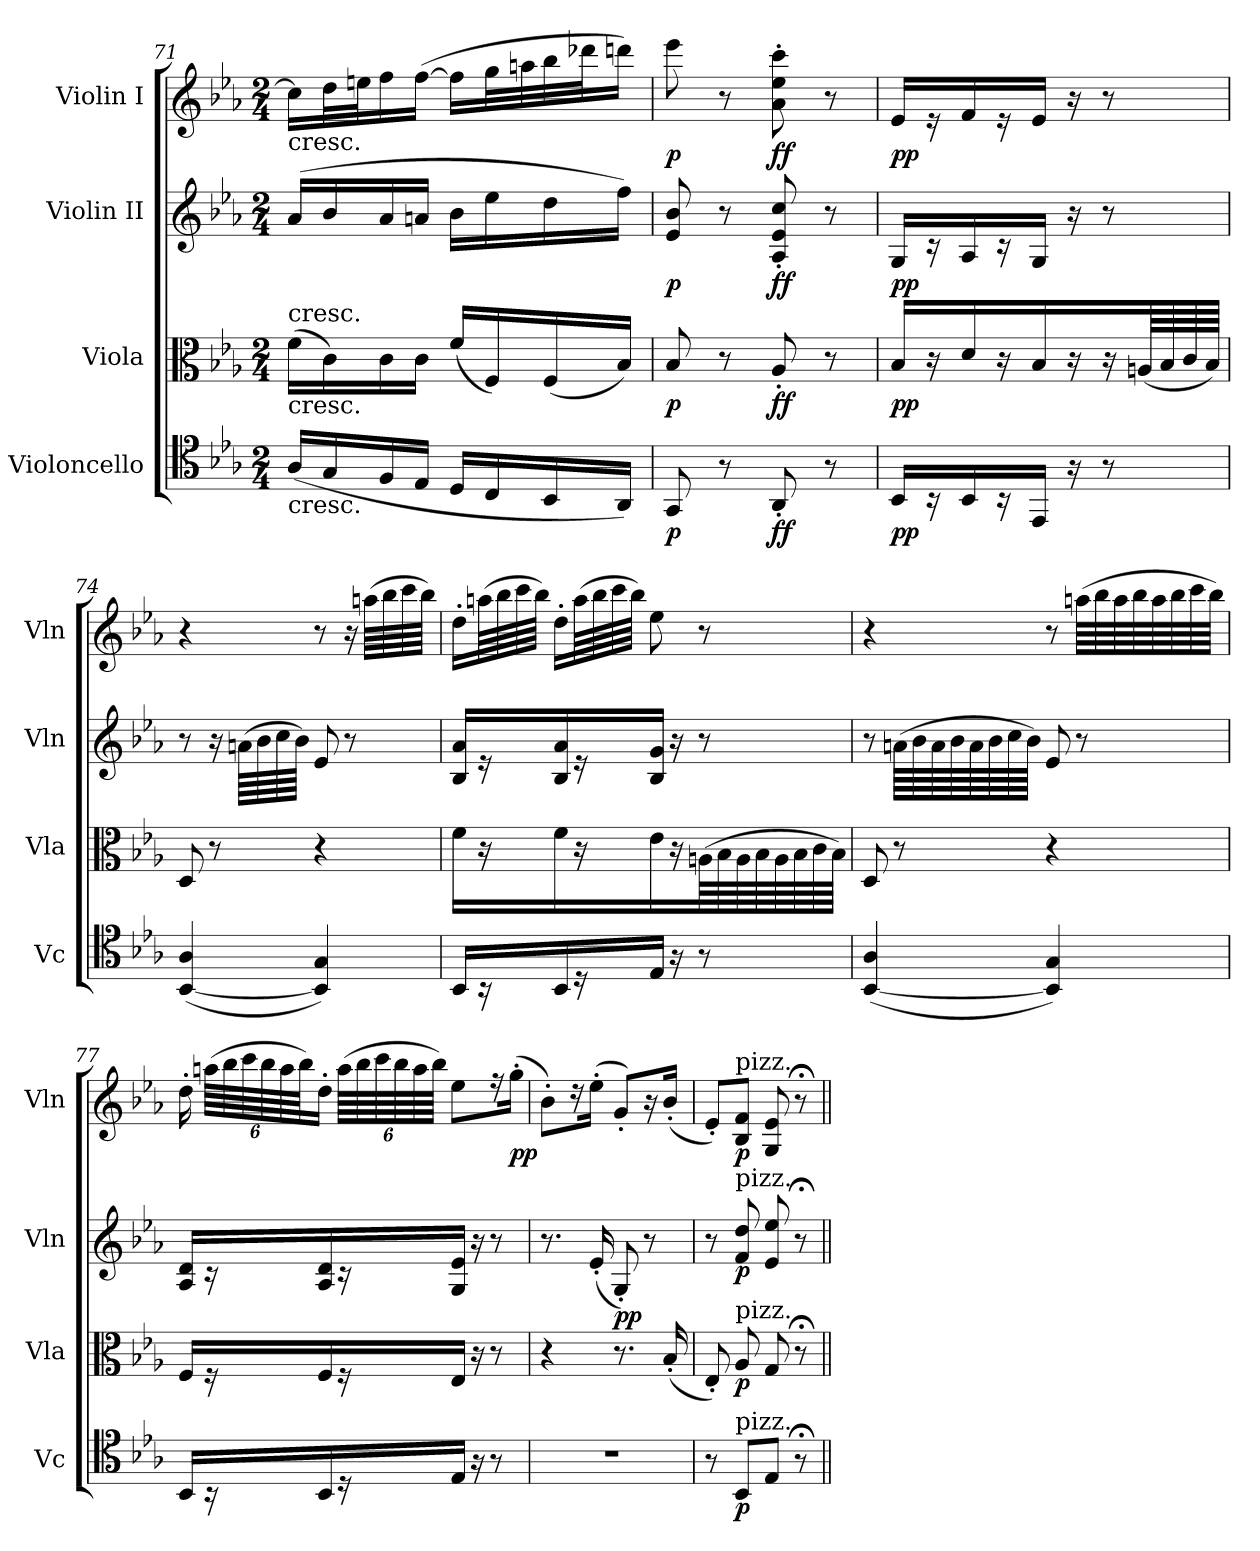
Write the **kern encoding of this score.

**kern	**dynam	**kern	**dynam	**kern	**dynam	**kern	**dynam
*part4	*part4	*part3	*part3	*part2	*part2	*part1	*part1
*staff4	*staff4	*staff3	*staff3	*staff2	*staff2	*staff1	*staff1
*I"Violoncello	*	*I"Viola	*	*I"Violin II	*	*I"Violin I	*
*I'Vc	*	*I'Vla	*	*I'Vln	*	*I'Vln	*
*clefC4	*	*clefC3	*	*clefG2	*	*clefG2	*
*k[b-e-a-]	*	*k[b-e-a-]	*	*k[b-e-a-]	*	*k[b-e-a-]	*
*E-:	*	*E-:	*	*E-:	*	*E-:	*
*M2/4	*	*M2/4	*	*M2/4	*	*M2/4	*
=71	=71	=71	=71	=71	=71	=71	=71
!	!	!	!	!	!	!LO:TX:b:t=cresc.	!
!	!	!LO:TX:b:t=cresc.	!	!	!	!	!
!	!	!LO:TX:a:t=cresc.	!	!	!	!	!
!LO:TX:b:t=cresc.	!	!	!	!	!	!	!
(16A-LL	.	(16fLL	.	(16a-LL	.	16ccLL]	.
16G	.	16c)	.	16b-	.	32ddL	.
.	.	.	.	.	.	32eenJ	.
16F	.	16c	.	16a-	.	16ff	.
16E-JJ	.	16cJJ	.	16anJJ	.	([16ffJJ	.
16DLL	.	(16fLL	.	16b-LL	.	16ffLL]	.
16C	.	16F)	.	16ee-	.	32ggL	.
.	.	.	.	.	.	32aan	.
16BB-	.	(16F	.	16dd	.	32bb-	.
.	.	.	.	.	.	32ddd-XJ	.
16AA-JJ)	.	16B-JJ)	.	16ffJJ)	.	16dddnJJ)	.
=72	=72	=72	=72	=72	=72	=72	=72
8GG	p	8B-	p	8e- 8b-	p	8eee-	p
8r	.	8r	.	8r	.	8r	.
8AA-'	ff	8A-'	ff	8A-' 8e-' 8cc'	ff	8a-' 8ee-' 8ccc'	ff
8r	.	8r	.	8r	.	8r	.
=73	=73	=73	=73	=73	=73	=73	=73
16BB-LL	pp	16B-LL	pp	16GLL	pp	16e-LL	pp
16r	.	16r	.	16r	.	16r	.
16BB-	.	16d	.	16A-	.	16f	.
16r	.	16r	.	16r	.	16r	.
16EE-JJ	.	16B-	.	16GJJ	.	16e-JJ	.
16r	.	16r	.	16r	.	16r	.
8r	.	16r	.	8r	.	8r	.
.	.	(64AnLL	.	.	.	.	.
.	.	64B-	.	.	.	.	.
.	.	64c	.	.	.	.	.
.	.	64B-JJJJ)	.	.	.	.	.
=74	=74	=74	=74	=74	=74	=74	=74
([4BB- 4A-	.	8D	.	8r	.	4r	.
.	.	8r	.	16r	.	.	.
.	.	.	.	(64anLLLL	.	.	.
.	.	.	.	64b-	.	.	.
.	.	.	.	64cc	.	.	.
.	.	.	.	64b-JJJJ)	.	.	.
4BB-] 4G)	.	4r	.	8e-	.	8r	.
.	.	.	.	8r	.	16r	.
.	.	.	.	.	.	(64aanLLLL	.
.	.	.	.	.	.	64bb-	.
.	.	.	.	.	.	64ccc	.
.	.	.	.	.	.	64bb-JJJJ)	.
=75	=75	=75	=75	=75	=75	=75	=75
16BB-LL	.	16fLL	.	16B- 16a-LL	.	16dd'LL	.
16r	.	16r	.	16r	.	(64aanLL	.
.	.	.	.	.	.	64bb-	.
.	.	.	.	.	.	64ccc	.
.	.	.	.	.	.	64bb-JJJJ)	.
16BB-	.	16f	.	16B- 16a-	.	16dd'LL	.
16r	.	16r	.	16r	.	(64aaLL	.
.	.	.	.	.	.	64bb-	.
.	.	.	.	.	.	64ccc	.
.	.	.	.	.	.	64bb-JJJJ)	.
16E-JJ	.	16e-	.	16B- 16gJJ	.	8ee-	.
16r	.	16r	.	16r	.	.	.
8r	.	(64AnLL	.	8r	.	8r	.
.	.	64B-	.	.	.	.	.
.	.	64A	.	.	.	.	.
.	.	64B-	.	.	.	.	.
.	.	64A	.	.	.	.	.
.	.	64B-	.	.	.	.	.
.	.	64c	.	.	.	.	.
.	.	64B-JJJJ)	.	.	.	.	.
=76	=76	=76	=76	=76	=76	=76	=76
([4BB- 4A-	.	8D	.	8r	.	4r	.
.	.	8r	.	(64anLLLL	.	.	.
.	.	.	.	64b-	.	.	.
.	.	.	.	64a	.	.	.
.	.	.	.	64b-	.	.	.
.	.	.	.	64a	.	.	.
.	.	.	.	64b-	.	.	.
.	.	.	.	64cc	.	.	.
.	.	.	.	64b-JJJJ)	.	.	.
4BB-] 4G)	.	4r	.	8e-	.	8r	.
.	.	.	.	8r	.	(64aanLLLL	.
.	.	.	.	.	.	64bb-	.
.	.	.	.	.	.	64aa	.
.	.	.	.	.	.	64bb-	.
.	.	.	.	.	.	64aa	.
.	.	.	.	.	.	64bb-	.
.	.	.	.	.	.	64ccc	.
.	.	.	.	.	.	64bb-JJJJ)	.
=77	=77	=77	=77	=77	=77	=77	=77
16BB-LL	.	16FLL	.	16A- 16dLL	.	16dd'	.
16r	.	16r	.	16r	.	(96aanLLLL	.
.	.	.	.	.	.	96bb-	.
.	.	.	.	.	.	96ccc	.
.	.	.	.	.	.	96bb-	.
.	.	.	.	.	.	96aa	.
.	.	.	.	.	.	96bb-JJ)	.
16BB-	.	16F	.	16A- 16d	.	16dd'JJ	.
16r	.	16r	.	16r	.	(96aaLLLL	.
.	.	.	.	.	.	96bb-	.
.	.	.	.	.	.	96ccc	.
.	.	.	.	.	.	96bb-	.
.	.	.	.	.	.	96aa	.
.	.	.	.	.	.	96bb-JJJJ)	.
16E-JJ	.	16E-JJ	.	16G 16e-JJ	.	8ee-L	.
16r	.	16r	.	16r	.	.	.
8r	.	8r	.	8r	.	16r	.
.	.	.	.	.	.	(16gg'Jk	pp
=78	=78	=78	=78	=78	=78	=78	=78
2r	.	4r	.	8.r	.	8b-'L)	.
.	.	.	.	.	.	16r	.
.	.	.	.	(16e-'	.	(16ee-'Jk	.
!	!	!	!LO:DY:a	!	!	!	!
.	.	8.r	pp	8G')	.	8g'L)	.
.	.	.	.	8r	.	16r	.
.	.	(16B-'	.	.	.	(16b-'Jk	.
=79	=79	=79	=79	=79	=79	=79	=79
8r	.	8E-')	.	8r	.	8e-'L)	.
!	!	!	!	!	!	!LO:TX:a:t=pizz.	!
!	!	!	!	!LO:TX:a:t=pizz.	!	!	!
!	!	!LO:TX:a:t=pizz.	!	!	!	!	!
!LO:TX:a:t=pizz.	!	!	!	!	!	!	!
8BB-L	p	8A-	p	8f 8dd	p	8B- 8fJ	p
8E-J	.	8G	.	8e- 8ee-	.	8G 8e-	.
8r;<	.	8r;<	.	8r;<	.	8r;<	.
=||	=||	=||	=||	=||	=||	=||	=||
*-	*-	*-	*-	*-	*-	*-	*-
